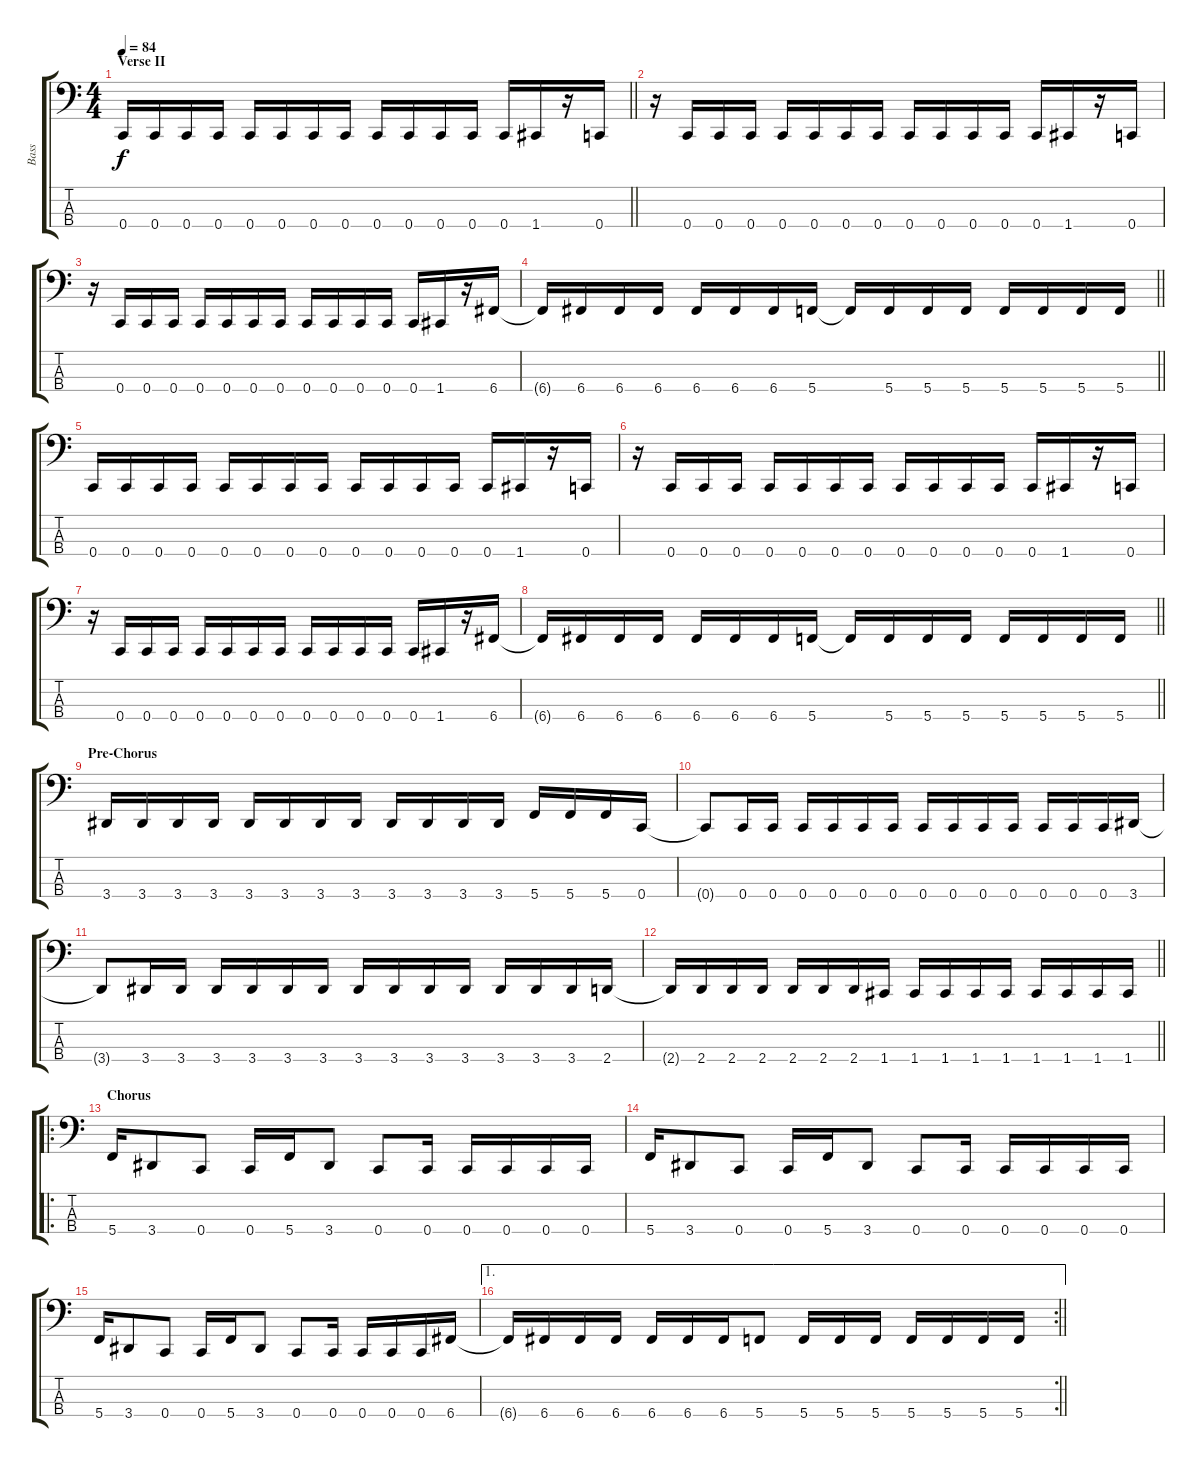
\track ("Bass" "Bass") {instrument electricbasspick}
\staff {score tabs}
\tuning (F2 C2 G1 C1) {hide}
\ts (4 4)
\section ("" "Verse II")
\tempo 84
\clef f4
\barLineRight lightlight
\ks c
0.4.16{dy f} 0.4.16 0.4.16 0.4.16 0.4.16 0.4.16 0.4.16 0.4.16 0.4.16 0.4.16 0.4.16 0.4.16 0.4.16 1.4.16 r.16 0.4.16 |
r.16 0.4.16 0.4.16 0.4.16 0.4.16 0.4.16 0.4.16 0.4.16 0.4.16 0.4.16 0.4.16 0.4.16 0.4.16 1.4.16 r.16 0.4.16 |
r.16 0.4.16 0.4.16 0.4.16 0.4.16 0.4.16 0.4.16 0.4.16 0.4.16 0.4.16 0.4.16 0.4.16 0.4.16 1.4.16 r.16 6.4.16 |
\barLineRight lightlight
6.4{t}.16 6.4.16 6.4.16 6.4.16 6.4.16 6.4.16 6.4.16 5.4.16 5.4{t}.16 5.4.16 5.4.16 5.4.16 5.4.16 5.4.16 5.4.16 5.4.16 |
0.4.16 0.4.16 0.4.16 0.4.16 0.4.16 0.4.16 0.4.16 0.4.16 0.4.16 0.4.16 0.4.16 0.4.16 0.4.16 1.4.16 r.16 0.4.16 |
r.16 0.4.16 0.4.16 0.4.16 0.4.16 0.4.16 0.4.16 0.4.16 0.4.16 0.4.16 0.4.16 0.4.16 0.4.16 1.4.16 r.16 0.4.16 |
r.16 0.4.16 0.4.16 0.4.16 0.4.16 0.4.16 0.4.16 0.4.16 0.4.16 0.4.16 0.4.16 0.4.16 0.4.16 1.4.16 r.16 6.4.16 |
\barLineRight lightlight
6.4{t}.16 6.4.16 6.4.16 6.4.16 6.4.16 6.4.16 6.4.16 5.4.16 5.4{t}.16 5.4.16 5.4.16 5.4.16 5.4.16 5.4.16 5.4.16 5.4.16 |
\section ("" "Pre-Chorus")
3.4.16 3.4.16 3.4.16 3.4.16 3.4.16 3.4.16 3.4.16 3.4.16 3.4.16 3.4.16 3.4.16 3.4.16 5.4.16 5.4.16 5.4.16 0.4.16 |
0.4{t}.8 0.4.16 0.4.16 0.4.16 0.4.16 0.4.16 0.4.16 0.4.16 0.4.16 0.4.16 0.4.16 0.4.16 0.4.16 0.4.16 3.4.16 |
3.4{t}.8 3.4.16 3.4.16 3.4.16 3.4.16 3.4.16 3.4.16 3.4.16 3.4.16 3.4.16 3.4.16 3.4.16 3.4.16 3.4.16 2.4.16 |
\barLineRight lightlight
2.4{t}.16 2.4.16 2.4.16 2.4.16 2.4.16 2.4.16 2.4.16 1.4.16 1.4.16 1.4.16 1.4.16 1.4.16 1.4.16 1.4.16 1.4.16 1.4.16 |
\ro
\section ("" "Chorus")
5.4.16 3.4.8 0.4.8 0.4.16 5.4.16 3.4.8 0.4.8 0.4.16 0.4.16 0.4.16 0.4.16 0.4.16 |
5.4.16 3.4.8 0.4.8 0.4.16 5.4.16 3.4.8 0.4.8 0.4.16 0.4.16 0.4.16 0.4.16 0.4.16 |
5.4.16 3.4.8 0.4.8 0.4.16 5.4.16 3.4.8 0.4.8 0.4.16 0.4.16 0.4.16 0.4.16 6.4.16 |
\ae 1
\rc 2
\barLineRight lightlight
6.4{t}.16 6.4.16 6.4.16 6.4.16 6.4.16 6.4.16 6.4.16 5.4.8 5.4.16 5.4.16 5.4.16 5.4.16 5.4.16 5.4.16 5.4.16
